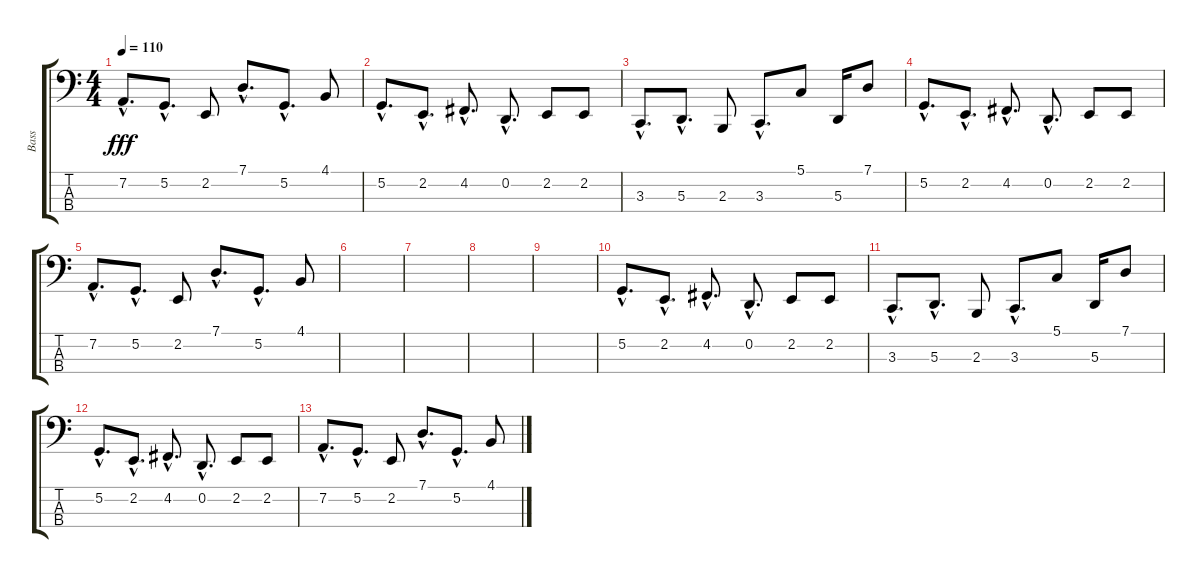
\track ("Bass" "Bass") {instrument lead2sawtooth}
\staff {score tabs}
\tuning (G2 D2 A1 E1) {hide}
\ts (4 4)
\tempo 110
\clef f4
\ks c
7.2{hac}.8{d dy fff} 5.2{hac}.8{d} 2.2.8 7.1{hac}.8{d} 5.2{hac}.8{d} 4.1.8 |
5.2{hac}.8{d} 2.2{hac}.8{d} 4.2{hac}.8{d} 0.2{hac}.8{d} 2.2.8 2.2.8 |
3.3{hac}.8{d} 5.3{hac}.8{d} 2.3.8 3.3{hac}.8{d} 5.1.8 5.3.16 7.1.8 |
5.2{hac}.8{d} 2.2{hac}.8{d} 4.2{hac}.8{d} 0.2{hac}.8{d} 2.2.8 2.2.8 |
7.2{hac}.8{d} 5.2{hac}.8{d} 2.2.8 7.1{hac}.8{d} 5.2{hac}.8{d} 4.1.8 |
|
|
|
|
5.2{hac}.8{d} 2.2{hac}.8{d} 4.2{hac}.8{d} 0.2{hac}.8{d} 2.2.8 2.2.8 |
3.3{hac}.8{d} 5.3{hac}.8{d} 2.3.8 3.3{hac}.8{d} 5.1.8 5.3.16 7.1.8 |
5.2{hac}.8{d} 2.2{hac}.8{d} 4.2{hac}.8{d} 0.2{hac}.8{d} 2.2.8 2.2.8 |
7.2{hac}.8{d} 5.2{hac}.8{d} 2.2.8 7.1{hac}.8{d} 5.2{hac}.8{d} 4.1.8
